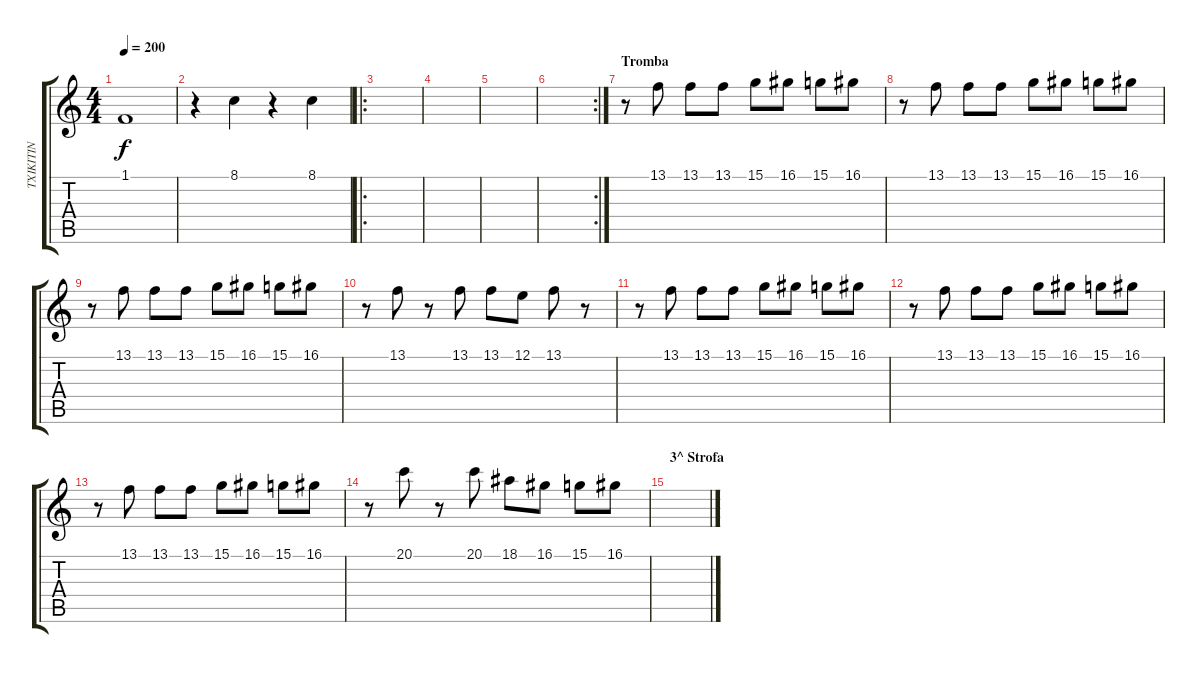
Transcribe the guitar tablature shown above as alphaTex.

\track ("TXIKITIN" "TXIKITIN") {instrument trumpet}
\staff {score tabs}
\tuning (E4 B3 G3 D3 A2 E2) {hide}
\ts (4 4)
\tempo 200
\clef g2
\ks c
1.1.1{dy f} |
r.4 8.1.4 r.4 8.1.4 |
\ro
|
|
|
\rc 2
|
\section ("" "Tromba")
r.8 13.1.8 13.1.8 13.1.8 15.1.8 16.1.8 15.1.8 16.1.8 |
r.8 13.1.8 13.1.8 13.1.8 15.1.8 16.1.8 15.1.8 16.1.8 |
r.8 13.1.8 13.1.8 13.1.8 15.1.8 16.1.8 15.1.8 16.1.8 |
r.8 13.1.8 r.8 13.1.8 13.1.8 12.1.8 13.1.8 r.8 |
r.8 13.1.8 13.1.8 13.1.8 15.1.8 16.1.8 15.1.8 16.1.8 |
r.8 13.1.8 13.1.8 13.1.8 15.1.8 16.1.8 15.1.8 16.1.8 |
r.8 13.1.8 13.1.8 13.1.8 15.1.8 16.1.8 15.1.8 16.1.8 |
r.8 20.1.8 r.8 20.1.8 18.1.8 16.1.8 15.1.8 16.1.8 |
\section ("" "3^ Strofa")
